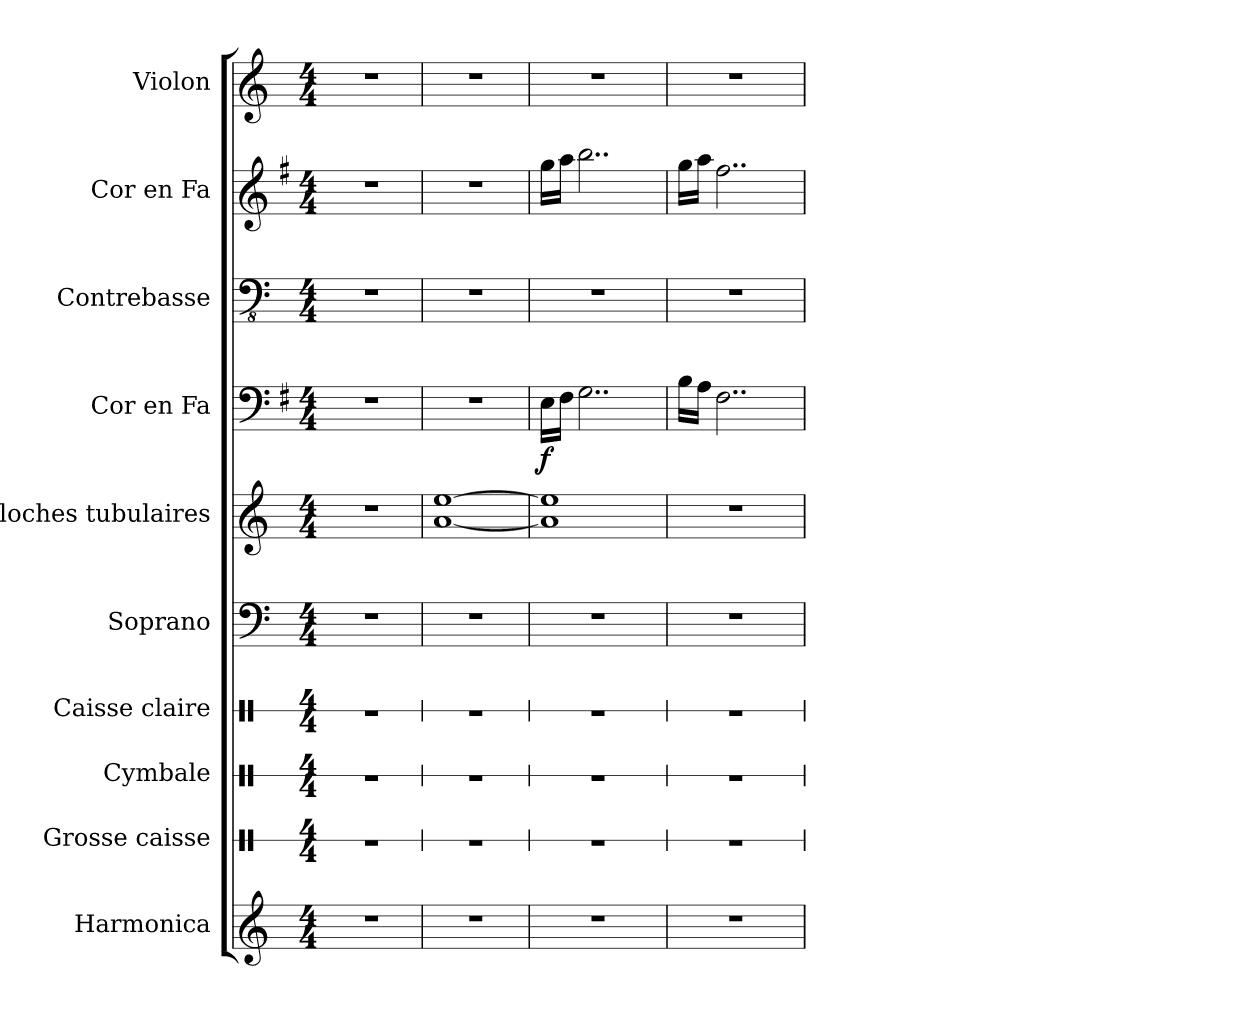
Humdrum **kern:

**kern	**kern	**kern	**kern	**kern	**kern	**kern	**dynam	**kern	**kern	**kern
*part10	*part9	*part8	*part7	*part6	*part5	*part4	*part4	*part3	*part2	*part1
*staff10	*staff9	*staff8	*staff7	*staff6	*staff5	*staff4	*staff4	*staff3	*staff2	*staff1
*I"Harmonica	*I"Grosse caisse	*I"Cymbale	*I"Caisse claire	*I"Soprano	*I"Cloches tubulaires	*I"Cor en Fa	*	*I"Contrebasse	*I"Cor en Fa	*I"Violon
*I'Harm.	*I'Gr. C.	*I'Cym.	*I'C.Cl.	*I'S.	*I'Cl. tub.	*I'Cor Fa	*	*I'Cb.	*I'Cor Fa	*I'Vln.
*	*stria1	*stria1	*stria1	*	*	*	*	*	*	*
*clefG2	*clefX	*clefX	*clefX	*clefF4	*clefG2	*clefF4	*	*clefFv4	*clefG2	*clefG2
*	*	*	*	*	*	*ITrd4c7	*	*ITrd7c12	*ITrd4c7	*
*k[]	*k[]	*k[]	*k[]	*k[]	*k[]	*k[]	*	*k[]	*k[]	*k[]
*M4/4	*M4/4	*M4/4	*M4/4	*M4/4	*M4/4	*M4/4	*	*M4/4	*M4/4	*M4/4
=1	=1	=1	=1	=1	=1	=1	=1	=1	=1	=1
1r	1r	1r	1r	1r	1r	1r	.	1r	1r	1r
=2	=2	=2	=2	=2	=2	=2	=2	=2	=2	=2
*	*	*	*	*	*	*	*	*	*	*MM80
1r	1r	1r	1r	1r	[1a [1ee	1r	.	1r	1r	1r
=3	=3	=3	=3	=3	=3	=3	=3	=3	=3	=3
!	!	!	!	!	!	!	!LO:DY:b	!	!	!
1r	1r	1r	1r	1r	1a] 1ee]	16AA\LL	f	1r	16cc\LL	1r
.	.	.	.	.	.	16BB\JJ	.	.	16dd\JJ	.
.	.	.	.	.	.	2..C\	.	.	2..ee\	.
=4	=4	=4	=4	=4	=4	=4	=4	=4	=4	=4
1r	1r	1r	1r	1r	1r	16E\LL	.	1r	16cc\LL	1r
.	.	.	.	.	.	16D\JJ	.	.	16dd\JJ	.
.	.	.	.	.	.	2..BB\	.	.	2..b\	.
=	=	=	=	=	=	=	=	=	=	=
*-	*-	*-	*-	*-	*-	*-	*-	*-	*-	*-
